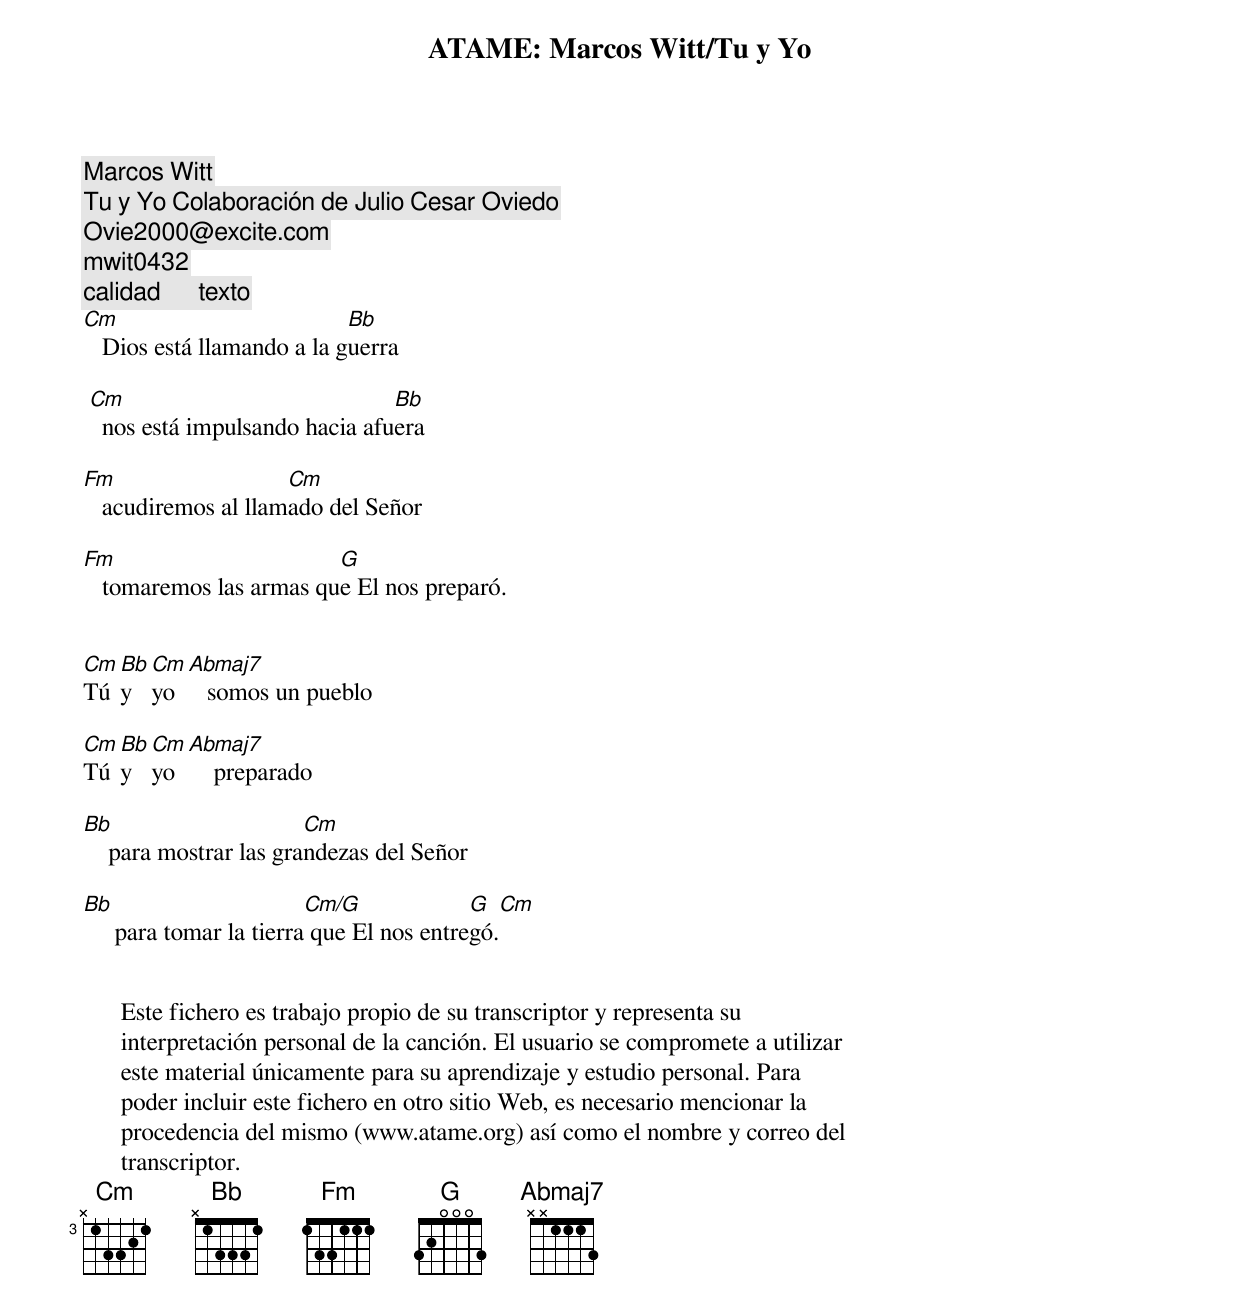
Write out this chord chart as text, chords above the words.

ATAME: Marcos Witt/Tu y Yo

      Marcos Witt
      Tu y Yo Colaboración de Julio Cesar Oviedo
      Ovie2000@excite.com
       mwit0432
      calidad      texto
Cm                          Bb
   Dios está llamando a la guerra

 Cm                             Bb
   nos está impulsando hacia afuera

Fm                   Cm
   acudiremos al llamado del Señor

Fm                       G
   tomaremos las armas que El nos preparó.


Cm Bb Cm  Abmaj7
Tú y  yo     somos un pueblo

Cm Bb Cm Abmaj7
Tú y  yo     preparado

Bb                      Cm
    para mostrar las grandezas del Señor

Bb                       Cm/G             G    Cm
     para tomar la tierra que El nos entregó.


      Este fichero es trabajo propio de su transcriptor y representa su
      interpretación personal de la canción. El usuario se compromete a utilizar
      este material únicamente para su aprendizaje y estudio personal. Para
      poder incluir este fichero en otro sitio Web, es necesario mencionar la
      procedencia del mismo (www.atame.org) así como el nombre y correo del
      transcriptor.
